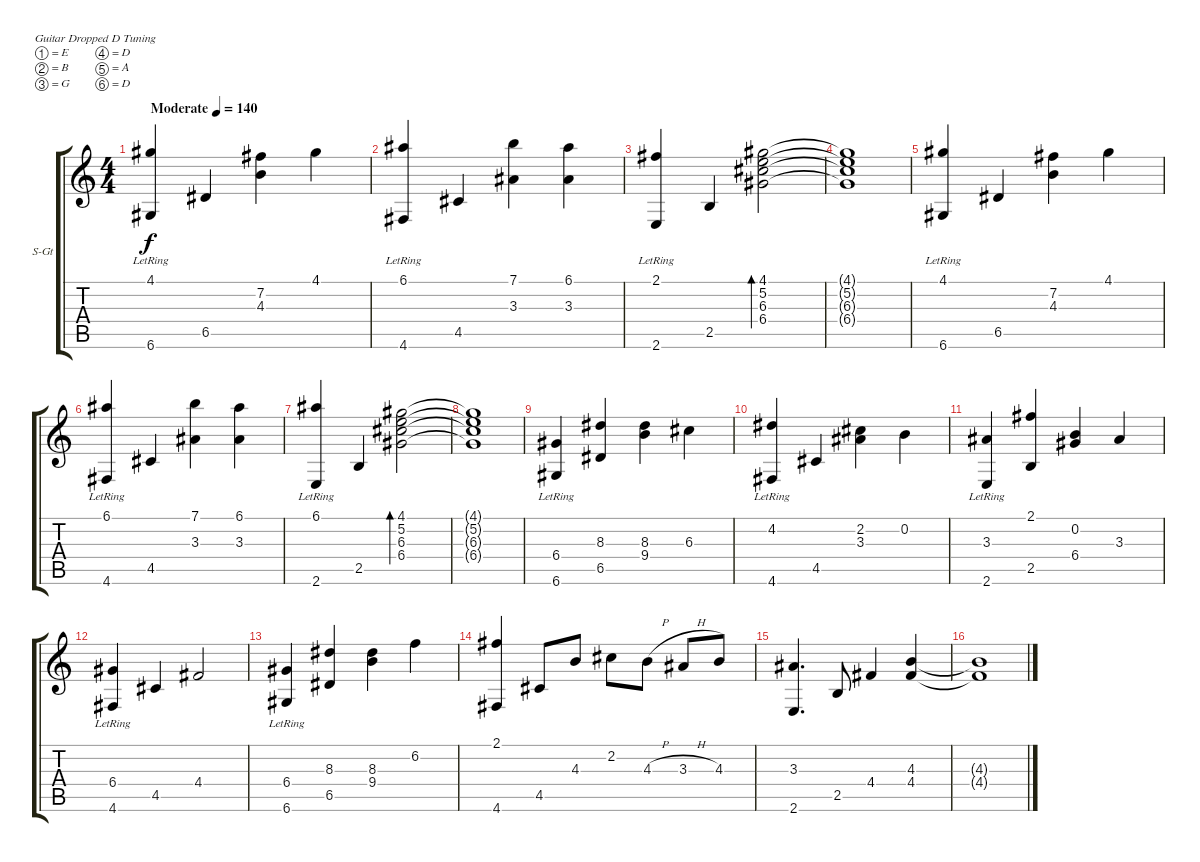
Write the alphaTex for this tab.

\bracketExtendMode groupsimilarinstruments
\firstSystemTrackNameOrientation horizontal
\otherSystemsTrackNameOrientation horizontal
\track ("Track 1" "S-Gt") {instrument acousticgrandpiano}
\staff {score tabs}
\tuning (E4 B3 G3 D3 A2 D2)
\displaytranspose 12
\ts (4 4)
\beaming (8 2 2 2 2)
\tempo (140 "Moderate")
\clef g2
\ks c
(4.1 6.6{lr}).4{dy f instrument acousticgrandpiano} 6.5.4 (7.2 4.3).4 4.1.4 |
(6.1 4.6{lr}).4 4.5.4 (7.1 3.3).4 (6.1 3.3).4 |
(2.1 2.6{lr}).4 2.5.4 (4.1 5.2 6.3 6.4).2{bd 240} |
(4.1{t} 5.2{t} 6.3{t} 6.4{t}).1 |
(4.1 6.6{lr}).4 6.5.4 (7.2 4.3).4 4.1.4 |
(6.1 4.6{lr}).4 4.5.4 (7.1 3.3).4 (6.1 3.3).4 |
(6.1 2.6{lr}).4 2.5.4 (4.1 5.2 6.3 6.4).2{bd 240} |
(4.1{t} 5.2{t} 6.3{t} 6.4{t}).1 |
(6.4 6.6{lr}).4 (8.3 6.5).4 (8.3 9.4).4 6.3.4 |
(4.2 4.6{lr}).4 4.5.4 (2.2 3.3).4 0.2.4 |
(3.3 2.6{lr}).4 (2.1 2.5).4 (0.2 6.4).4 3.3.4 |
(6.4 4.6{lr}).4 4.5.4 4.4.2 |
(6.4 6.6{lr}).4 (8.3 6.5).4 (8.3 9.4).4 6.2.4 |
(2.1 4.6).4 4.5.8 4.3.8 2.2.8 4.3{h}.8 3.3{h}.8 4.3.8 |
(3.3 2.6).4{d} 2.5.8 4.4.4 (4.3 4.4).4 |
(4.3{t} 4.4{t}).1
